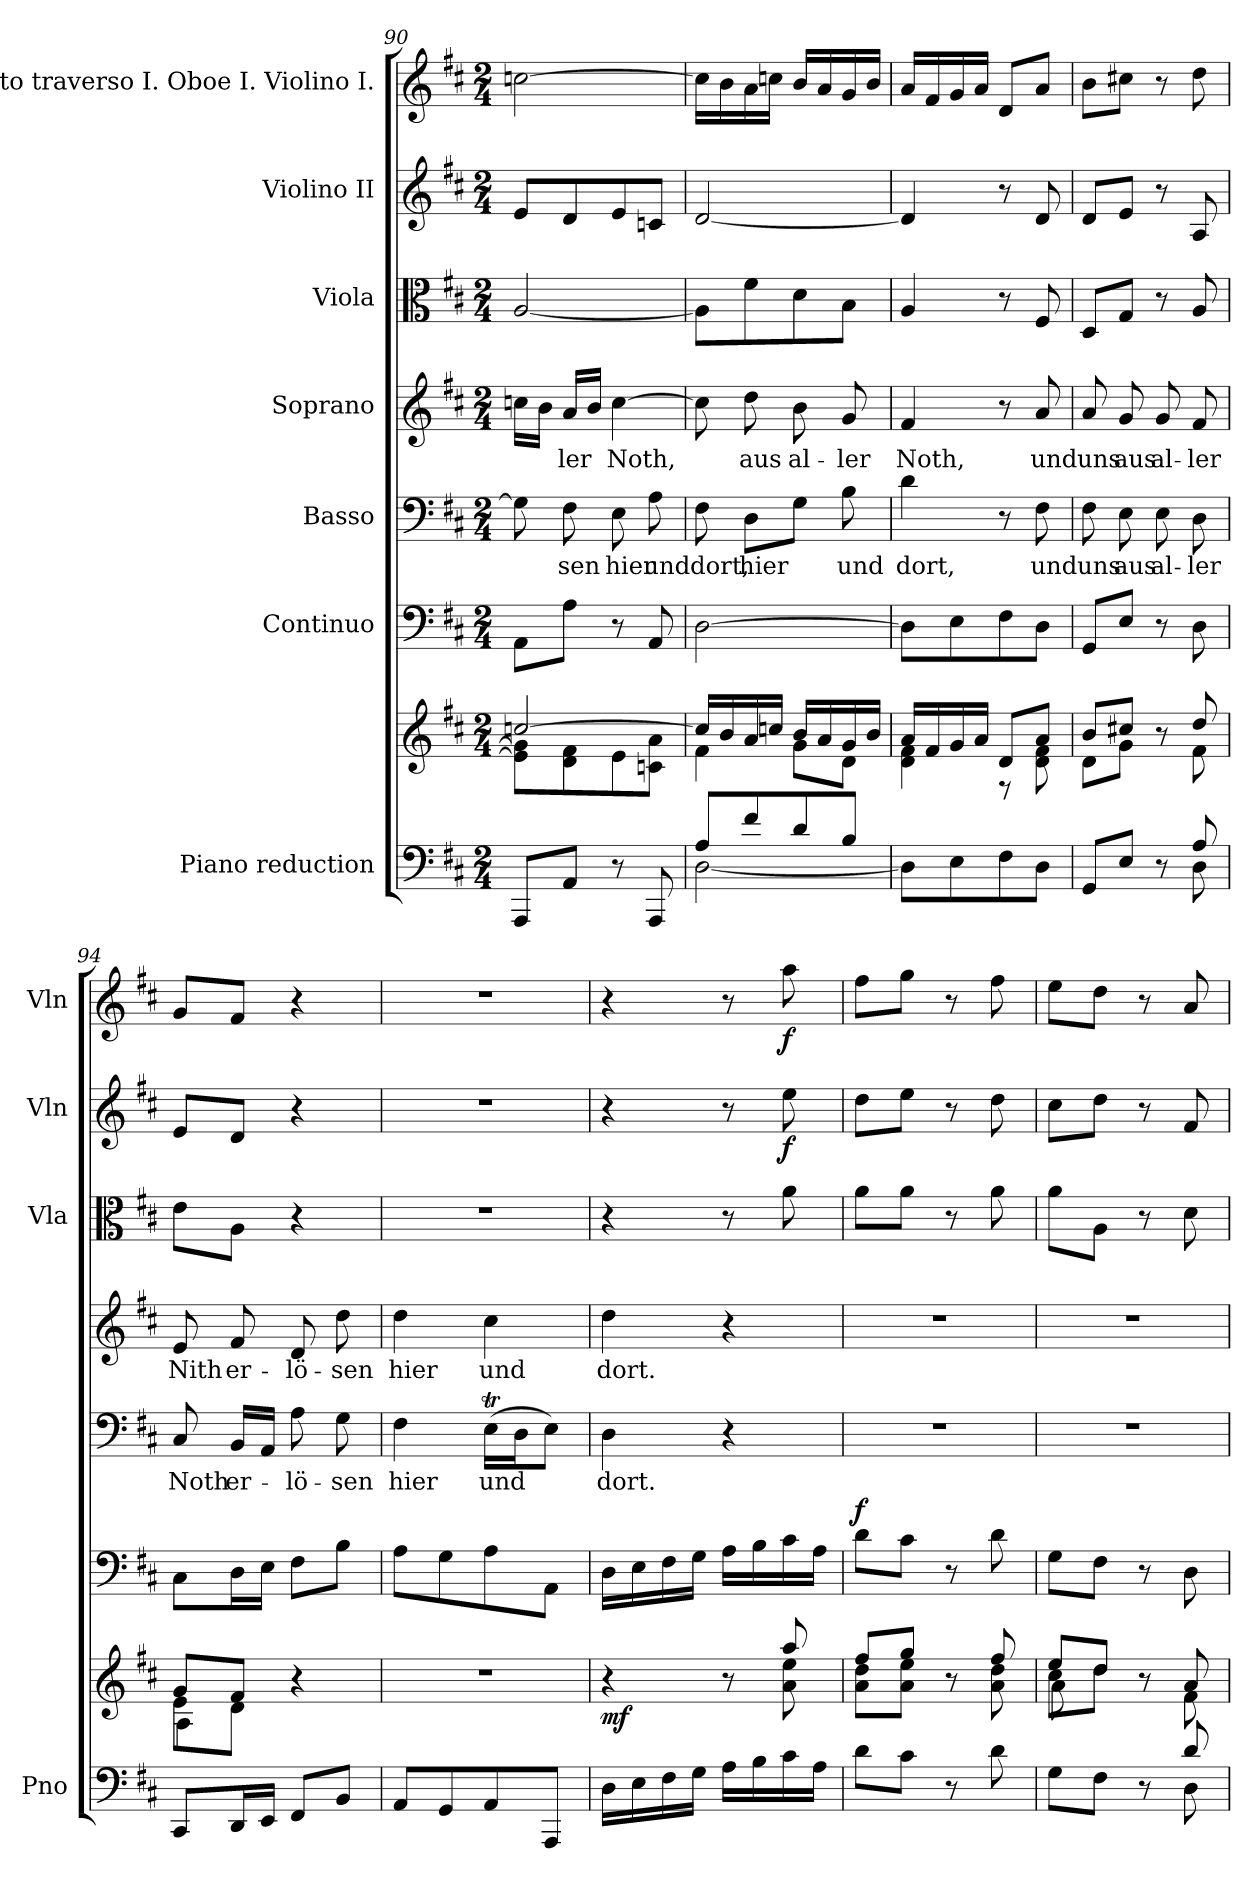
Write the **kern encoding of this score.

**kern	**kern	**dynam	**kern	**dynam	**kern	**text	**kern	**text	**kern	**dynam	**kern	**dynam	**kern	**dynam
*part7	*part7	*part7	*part6	*part6	*part5	*part5	*part4	*part4	*part3	*part3	*part2	*part2	*part1	*part1
*staff8	*staff7	*staff7/8	*staff6	*staff6	*staff5	*staff5	*staff4	*staff4	*staff3	*staff3	*staff2	*staff2	*staff1	*staff1
*I"Piano reduction	*	*	*I"Continuo	*	*I"Basso	*	*I"Soprano	*	*I"Viola	*	*I"Violino II	*	*I"Flauto traverso I. Oboe I. Violino I.	*
*I'Pno	*	*	*	*	*	*	*	*	*I'Vla	*	*I'Vln	*	*I'Vln	*
*clefF4	*clefG2	*	*clefF4	*	*clefF4	*	*clefG2	*	*clefC3	*	*clefG2	*	*clefG2	*
*k[f#c#]	*k[f#c#]	*	*k[f#c#]	*	*k[f#c#]	*	*k[f#c#]	*	*k[f#c#]	*	*k[f#c#]	*	*k[f#c#]	*
*M2/4	*M2/4	*	*M2/4	*	*M2/4	*	*M2/4	*	*M2/4	*	*M2/4	*	*M2/4	*
=90	=90	=90	=90	=90	=90	=90	=90	=90	=90	=90	=90	=90	=90	=90
*	*^	*	*	*	*	*	*	*	*	*	*	*	*	*
8AAA/L	[2ccn/	8e\] 8g\]L	.	8AA\L	.	8G\]	.	16ccn\LL	.	[2A/	.	8e/L	.	[2ccn\	.
.	.	.	.	.	.	.	.	16b\JJ	.	.	.	.	.	.	.
!	!	!	!	!	!	!	!LO:LY:b	!	!LO:LY:b	!	!	!	!	!	!
8AA/J	.	8d\ 8f#\	.	8A\J	.	8F#\	-sen	16a/LL	-ler	.	.	8d/	.	.	.
.	.	.	.	.	.	.	.	16b/JJ	.	.	.	.	.	.	.
!	!	!	!	!	!	!	!LO:LY:b	!	!LO:LY:b	!	!	!	!	!	!
8r	.	8e\	.	8r	.	8E\	hier	[4cc\	Noth,	.	.	8e/	.	.	.
!	!	!	!	!	!	!	!LO:LY:b	!	!	!	!	!	!	!	!
8AAA/	.	8cn\ 8a\J	.	8AA/	.	8A\	und	.	.	.	.	8cn/J	.	.	.
=91	=91	=91	=91	=91	=91	=91	=91	=91	=91	=91	=91	=91	=91	=91	=91
*^	*	*	*	*	*	*	*	*	*	*	*	*	*	*	*
!	!	!	!	!	!	!	!	!LO:LY:b	!	!	!	!	!	!	!	!
8A/L	[2D\	16cc/LL]	4f#\	.	[2D\	.	8F#\	dort,	8cc\]	.	8A\L]	.	[2d/	.	16cc\LL]	.
.	.	16b/	.	.	.	.	.	.	.	.	.	.	.	.	16b\	.
!	!	!	!	!	!	!	!	!LO:LY:b	!	!LO:LY:b	!	!	!	!	!	!
8f#/	.	16a/	.	.	.	.	8D\L	hier	8dd\	aus	8f#\	.	.	.	16a\	.
.	.	16ccn/JJ	.	.	.	.	.	.	.	.	.	.	.	.	16ccn\JJ	.
!	!	!	!	!	!	!	!	!	!	!LO:LY:b	!	!	!	!	!	!
8d/	.	16b/LL	8g\L	.	.	.	8G\J	.	8b\	al-	8d\	.	.	.	16b/LL	.
.	.	16a/	.	.	.	.	.	.	.	.	.	.	.	.	16a/	.
!	!	!	!	!	!	!	!	!LO:LY:b	!	!LO:LY:b	!	!	!	!	!	!
8B/J	.	16g/	8d\J	.	.	.	8B\	und	8g/	-ler	8B\J	.	.	.	16g/	.
.	.	16b/JJ	.	.	.	.	.	.	.	.	.	.	.	.	16b/JJ	.
*v	*v	*	*	*	*	*	*	*	*	*	*	*	*	*	*	*
=92	=92	=92	=92	=92	=92	=92	=92	=92	=92	=92	=92	=92	=92	=92	=92
!	!	!	!	!	!	!	!LO:LY:b	!	!LO:LY:b	!	!	!	!	!	!
8D\L]	16a/LL	4d\ 4f#\	.	8D\L]	.	4d\	dort,	4f#/	Noth,	4A/	.	4d/]	.	16a/LL	.
.	16f#/	.	.	.	.	.	.	.	.	.	.	.	.	16f#/	.
8E\	16g/	.	.	8E\	.	.	.	.	.	.	.	.	.	16g/	.
.	16a/JJ	.	.	.	.	.	.	.	.	.	.	.	.	16a/JJ	.
8F#\	8d/L	8r	.	8F#\	.	8r	.	8r	.	8r	.	8r	.	8d/L	.
!	!	!	!	!	!	!	!LO:LY:b	!	!LO:LY:b	!	!	!	!	!	!
8D\J	8a/J	8d\ 8f#\	.	8D\J	.	8F#\	und	8a/	und	8F#/	.	8d/	.	8a/J	.
=93	=93	=93	=93	=93	=93	=93	=93	=93	=93	=93	=93	=93	=93	=93	=93
*^	*	*	*	*	*	*	*	*	*	*	*	*	*	*	*
!	!	!	!	!	!	!	!	!LO:LY:b	!	!LO:LY:b	!	!	!	!	!	!
8GG/L	4ryy	8b/L	8d\L	.	8GG/L	.	8F#\	uns	8a/	uns	8D/L	.	8d/L	.	8b\L	.
!	!	!	!	!	!	!	!	!LO:LY:b	!	!LO:LY:b	!	!	!	!	!	!
8E/J	.	8cc#X/J	8g\J	.	8E/J	.	8E\	aus	8g/	aus	8G/J	.	8e/J	.	8cc#X\J	.
!	!	!	!	!	!	!	!	!LO:LY:b	!	!LO:LY:b	!	!	!	!	!	!
8r	8ryy	8r	8ryy	.	8r	.	8E\	al-	8g/	al-	8r	.	8r	.	8r	.
!	!	!	!	!	!	!	!	!LO:LY:b	!	!LO:LY:b	!	!	!	!	!	!
8A/	8D\	8dd/	8f#\	.	8D\	.	8D\	-ler	8f#/	-ler	8A/	.	8A/	.	8dd\	.
=94	=94	=94	=94	=94	=94	=94	=94	=94	=94	=94	=94	=94	=94	=94	=94	=94
*	*	*	*^	*	*	*	*	*	*	*	*	*	*	*	*	*
!	!	!	!	!	!	!	!	!	!LO:LY:b	!	!LO:LY:b	!	!	!	!	!	!
*v	*v	*	*	*	*	*	*	*	*	*	*	*	*	*	*	*	*
8CC#/L	8g/L	8e\L	4A\	.	8C#\L	.	8C#/	Noth	8e/	Nith	8e\L	.	8e/L	.	8g/L	.
!	!	!	!	!	!	!	!	!LO:LY:b	!	!LO:LY:b	!	!	!	!	!	!
16DD/L	8f#/J	8d\J	.	.	16D\L	.	16BB/LL	er-	8f#/	er-	8A\J	.	8d/J	.	8f#/J	.
16EE/JJ	.	.	.	.	16E\JJ	.	16AA/JJ	.	.	.	.	.	.	.	.	.
!	!	!	!	!	!	!	!	!LO:LY:b	!	!LO:LY:b	!	!	!	!	!	!
8FF#/L	4r	4ryy	4ryy	.	8F#\L	.	8A\	-lö-	8d/	-lö-	4r	.	4r	.	4r	.
!	!	!	!	!	!	!	!	!LO:LY:b	!	!LO:LY:b	!	!	!	!	!	!
8BB/J	.	.	.	.	8B\J	.	8G\	-sen	8dd\	-sen	.	.	.	.	.	.
*	*v	*v	*v	*	*	*	*	*	*	*	*	*	*	*	*	*
=95	=95	=95	=95	=95	=95	=95	=95	=95	=95	=95	=95	=95	=95	=95
!	!	!	!	!	!	!LO:LY:b	!	!LO:LY:b	!	!	!	!	!	!
8AA/L	2r	.	8A\L	.	4F#\	hier	4dd\	hier	2r	.	2r	.	2r	.
8GG/	.	.	8G\	.	.	.	.	.	.	.	.	.	.	.
!	!	!	!	!	!	!LO:LY:b	!	!LO:LY:b	!	!	!	!	!	!
8AA/	.	.	8A\	.	(16ET\LL	und	4cc#\	und	.	.	.	.	.	.
.	.	.	.	.	16D\J	.	.	.	.	.	.	.	.	.
8AAA/J	.	.	8AA\J	.	8E\J)	.	.	.	.	.	.	.	.	.
!!LO:LB:g=z
=96	=96	=96	=96	=96	=96	=96	=96	=96	=96	=96	=96	=96	=96	=96
*	*^	*	*	*	*	*	*	*	*	*	*	*	*	*
!	!	!	!LO:DY:b	!	!	!	!LO:LY:b	!	!LO:LY:b	!	!	!	!	!	!
16D\LL	4r	4ryy	mf	16D\LL	.	4D\	dort.	4dd\	dort.	4r	.	4r	.	4r	.
16E\	.	.	.	16E\	.	.	.	.	.	.	.	.	.	.	.
16F#\	.	.	.	16F#\	.	.	.	.	.	.	.	.	.	.	.
16G\JJ	.	.	.	16G\JJ	.	.	.	.	.	.	.	.	.	.	.
16A\LL	8r	8ryy	.	16A\LL	.	4r	.	4r	.	8r	.	8r	.	8r	.
16B\	.	.	.	16B\	.	.	.	.	.	.	.	.	.	.	.
!	!	!	!	!	!	!	!	!	!	!	!LO:DY:b	!	!	!	!
!	!	!	!	!	!	!	!	!	!	!	!LO:DY:n=1:b	!	!	!	!
!	!	!	!	!	!	!	!	!	!	!	!LO:DY:n=2:b	!	!LO:DY:b	!	!LO:DY:b
16c#\	8aa/	8a\ 8ee\	.	16c#\	.	.	.	.	.	8a\	other-dynamics f other-dynamics	8ee\	f	8aa\	f
16A\JJ	.	.	.	16A\JJ	.	.	.	.	.	.	.	.	.	.	.
!!LO:PB:g=z
=97	=97	=97	=97	=97	=97	=97	=97	=97	=97	=97	=97	=97	=97	=97	=97
!	!	!	!	!	!LO:DY:a	!	!	!	!	!	!	!	!	!	!
8d\L	8ff#/L	8a\ 8dd\L	.	8d\L	f	2r	.	2r	.	8a\L	.	8dd\L	.	8ff#\L	.
8c#\J	8gg/J	8a\ 8ee\J	.	8c#\J	.	.	.	.	.	8a\J	.	8ee\J	.	8gg\J	.
8r	8r	8ryy	.	8r	.	.	.	.	.	8r	.	8r	.	8r	.
8d\	8ff#/	8a\ 8dd\	.	8d\	.	.	.	.	.	8a\	.	8dd\	.	8ff#\	.
=98	=98	=98	=98	=98	=98	=98	=98	=98	=98	=98	=98	=98	=98	=98	=98
*^	*	*^	*	*	*	*	*	*	*	*	*	*	*	*	*
8ryy	8G\L	8ee/L	8cc#\L	8a\L	.	8G\L	.	2r	.	2r	.	8a\L	.	8cc#\L	.	8ee\L	.
8A/J	8F#\J	8dd/J	8dd\J	4.ryy	.	8F#\J	.	.	.	.	.	8A\J	.	8dd\J	.	8dd\J	.
8r	8ryy	8r	8ryy	.	.	8r	.	.	.	.	.	8r	.	8r	.	8r	.
8d/	8D\	8a/	8f#\	.	.	8D\	.	.	.	.	.	8d\	.	8f#/	.	8a/	.
*v	*v	*	*	*	*	*	*	*	*	*	*	*	*	*	*	*	*
*	*v	*v	*v	*	*	*	*	*	*	*	*	*	*	*	*	*
=	=	=	=	=	=	=	=	=	=	=	=	=	=	=
*-	*-	*-	*-	*-	*-	*-	*-	*-	*-	*-	*-	*-	*-	*-
